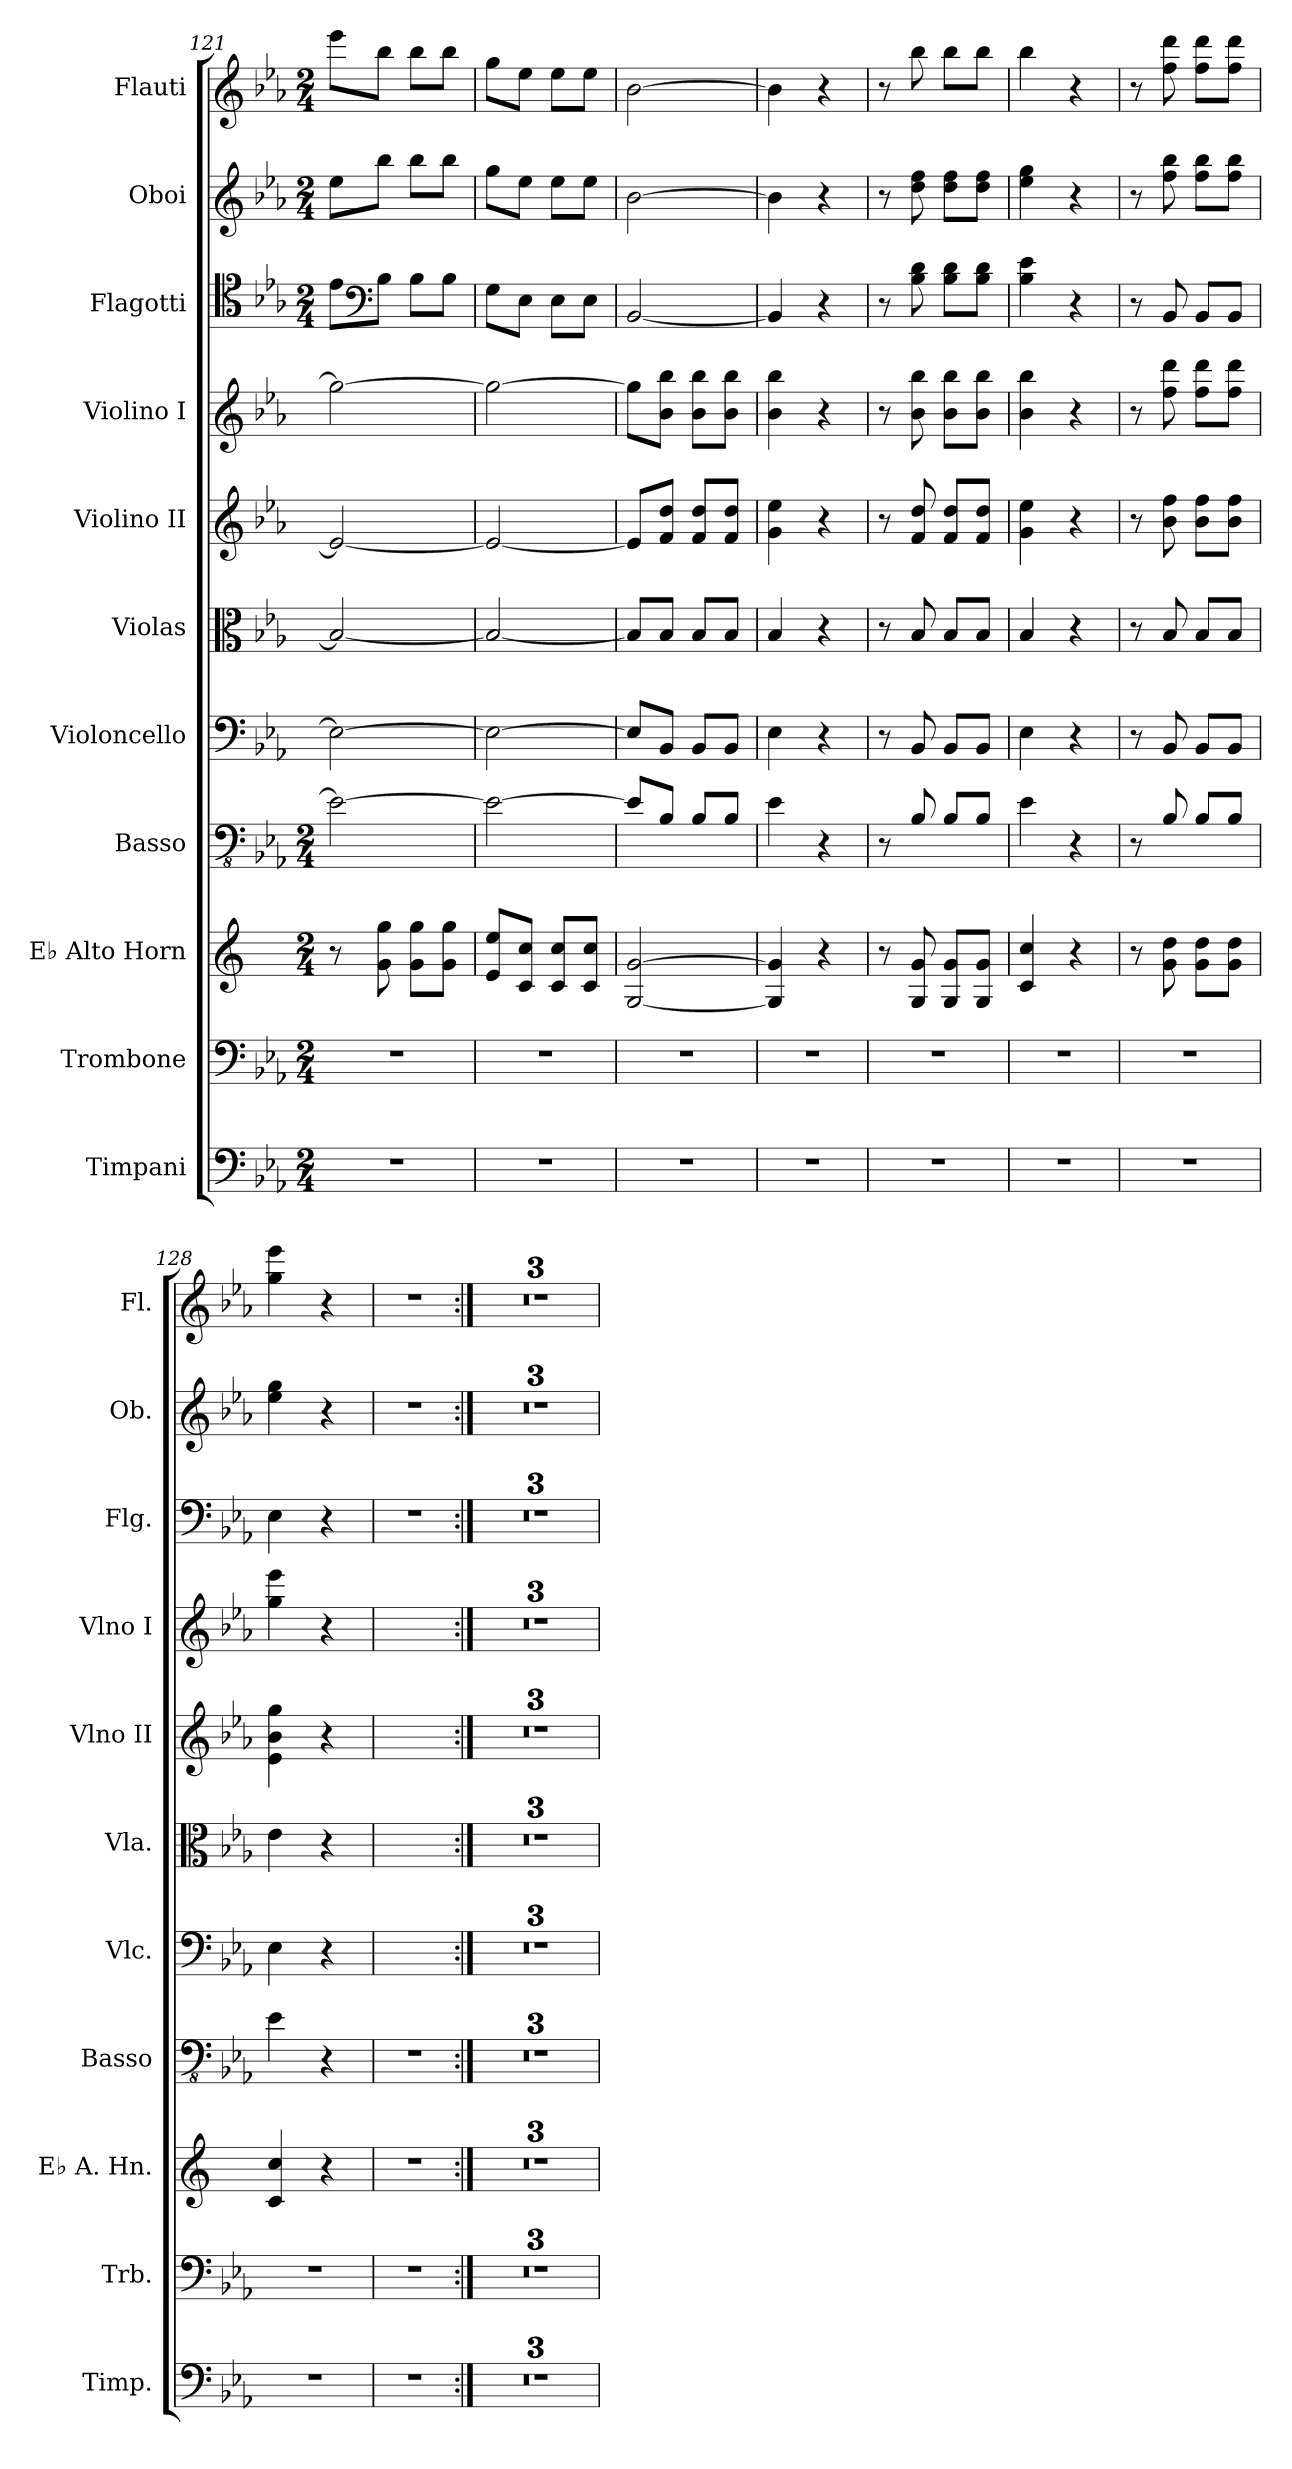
**kern	**kern	**kern	**kern	**kern	**kern	**kern	**kern	**kern	**kern	**kern
*part11	*part10	*part9	*part8	*part7	*part6	*part5	*part4	*part3	*part2	*part1
*staff11	*staff10	*staff9	*staff8	*staff7	*staff6	*staff5	*staff4	*staff3	*staff2	*staff1
*I"Timpani	*I"Trombone	*I"E♭ Alto Horn	*I"Basso	*I"Violoncello	*I"Violas	*I"Violino II	*I"Violino I	*I"Flagotti	*I"Oboi	*I"Flauti
*I'Timp.	*I'Trb.	*I'E♭ A. Hn.	*I'Basso	*I'Vlc.	*I'Vla.	*I'Vlno II	*I'Vlno I	*I'Flg.	*I'Ob.	*I'Fl.
*clefF4	*clefF4	*clefG2	*clefFv4	*clefF4	*clefC3	*clefG2	*clefG2	*clefC4	*clefG2	*clefG2
*	*	*ITrd5c9	*ITrd7c12	*	*	*	*	*	*	*
*k[b-e-a-]	*k[b-e-a-]	*k[b-e-a-]	*k[b-e-a-]	*k[b-e-a-]	*k[b-e-a-]	*k[b-e-a-]	*k[b-e-a-]	*k[b-e-a-]	*k[b-e-a-]	*k[b-e-a-]
*E-:	*E-:	*E-:	*E-:	*E-:	*E-:	*E-:	*E-:	*E-:	*E-:	*E-:
*M2/4	*M2/4	*M2/4	*M2/4	*	*	*	*	*M2/4	*M2/4	*M2/4
=121	=121	=121	=121	=121	=121	=121	=121	=121	=121	=121
2r	2r	8r	2EE-\_	2E-\_	2B-/_	2e-/_	2gg\_	8e-\L	8ee-\L	8eee-\L
*	*	*	*	*	*	*	*	*clefF4	*	*
.	.	8B-\ 8b-\	.	.	.	.	.	8B-\J	8bb-\J	8bb-\J
.	.	8B-\ 8b-\L	.	.	.	.	.	8B-\L	8bb-\L	8bb-\L
.	.	8B-\ 8b-\J	.	.	.	.	.	8B-\J	8bb-\J	8bb-\J
!!LO:PB:g=z
=122	=122	=122	=122	=122	=122	=122	=122	=122	=122	=122
2r	2r	8G/ 8g/L	2EE-\_	2E-\_	2B-/_	2e-/_	2gg\_	8G\L	8gg\L	8gg\L
.	.	8E-/ 8e-/J	.	.	.	.	.	8E-\J	8ee-\J	8ee-\J
.	.	8E-/ 8e-/L	.	.	.	.	.	8E-\L	8ee-\L	8ee-\L
.	.	8E-/ 8e-/J	.	.	.	.	.	8E-\J	8ee-\J	8ee-\J
=123	=123	=123	=123	=123	=123	=123	=123	=123	=123	=123
2r	2r	[2BB-/ [2B-/	8EE-/L]	8E-/L]	8B-/L]	8e-/L]	8gg\L]	[2BB-/	[2b-\	[2b-\
.	.	.	8BBB-/J	8BB-/J	8B-/J	8f/ 8dd/J	8b-\ 8bb-\J	.	.	.
.	.	.	8BBB-/L	8BB-/L	8B-/L	8f/ 8dd/L	8b-\ 8bb-\L	.	.	.
.	.	.	8BBB-/J	8BB-/J	8B-/J	8f/ 8dd/J	8b-\ 8bb-\J	.	.	.
=124	=124	=124	=124	=124	=124	=124	=124	=124	=124	=124
2r	2r	4BB-/] 4B-/]	4EE-\	4E-\	4B-/	4g\ 4ee-\	4b-\ 4bb-\	4BB-/]	4b-\]	4b-\]
.	.	4r	4r	4r	4r	4r	4r	4r	4r	4r
=125	=125	=125	=125	=125	=125	=125	=125	=125	=125	=125
2r	2r	8r	8r	8r	8r	8r	8r	8r	8r	8r
.	.	8BB-/ 8B-/	8BBB-/	8BB-/	8B-/	8f/ 8dd/	8b-\ 8bb-\	8B-\ 8d\	8dd\ 8ff\	8bb-\
.	.	8BB-/ 8B-/L	8BBB-/L	8BB-/L	8B-/L	8f/ 8dd/L	8b-\ 8bb-\L	8B-\ 8d\L	8dd\ 8ff\L	8bb-\L
.	.	8BB-/ 8B-/J	8BBB-/J	8BB-/J	8B-/J	8f/ 8dd/J	8b-\ 8bb-\J	8B-\ 8d\J	8dd\ 8ff\J	8bb-\J
=126	=126	=126	=126	=126	=126	=126	=126	=126	=126	=126
2r	2r	4E-/ 4e-/	4EE-\	4E-\	4B-/	4g\ 4ee-\	4b-\ 4bb-\	4B-\ 4e-\	4ee-\ 4gg\	4bb-\
.	.	4r	4r	4r	4r	4r	4r	4r	4r	4r
=127	=127	=127	=127	=127	=127	=127	=127	=127	=127	=127
2r	2r	8r	8r	8r	8r	8r	8r	8r	8r	8r
.	.	8B-\ 8f\	8BBB-/	8BB-/	8B-/	8b-\ 8ff\	8ff\ 8ddd\	8BB-/	8ff\ 8bb-\	8ff\ 8ddd\
.	.	8B-\ 8f\L	8BBB-/L	8BB-/L	8B-/L	8b-\ 8ff\L	8ff\ 8ddd\L	8BB-/L	8ff\ 8bb-\L	8ff\ 8ddd\L
.	.	8B-\ 8f\J	8BBB-/J	8BB-/J	8B-/J	8b-\ 8ff\J	8ff\ 8ddd\J	8BB-/J	8ff\ 8bb-\J	8ff\ 8ddd\J
=128	=128	=128	=128	=128	=128	=128	=128	=128	=128	=128
2r	2r	4E-/ 4e-/	4EE-\	4E-\	4e-\	4e-\ 4b-\ 4gg\	4gg\ 4eee-\	4E-\	4ee-\ 4gg\	4gg\ 4eee-\
.	.	4r	4r	4r	4r	4r	4r	4r	4r	4r
=129	=129	=129	=129	=129	=129	=129	=129	=129	=129	=129
2r	2r	2r	2r	2r	2r	2r	2r	2r	2r	2r
=130:|!	=130:|!	=130:|!	=130:|!	=130:|!	=130:|!	=130:|!	=130:|!	=130:|!	=130:|!	=130:|!
2r	2r	2r	2r	2r	2r	2r	2r	2r	2r	2r
=131	=131	=131	=131	=131	=131	=131	=131	=131	=131	=131
2r	2r	2r	2r	2r	2r	2r	2r	2r	2r	2r
!!LO:PB:g=z
=132	=132	=132	=132	=132	=132	=132	=132	=132	=132	=132
2r	2r	2r	2r	2r	2r	2r	2r	2r	2r	2r
=	=	=	=	=	=	=	=	=	=	=
*-	*-	*-	*-	*-	*-	*-	*-	*-	*-	*-
